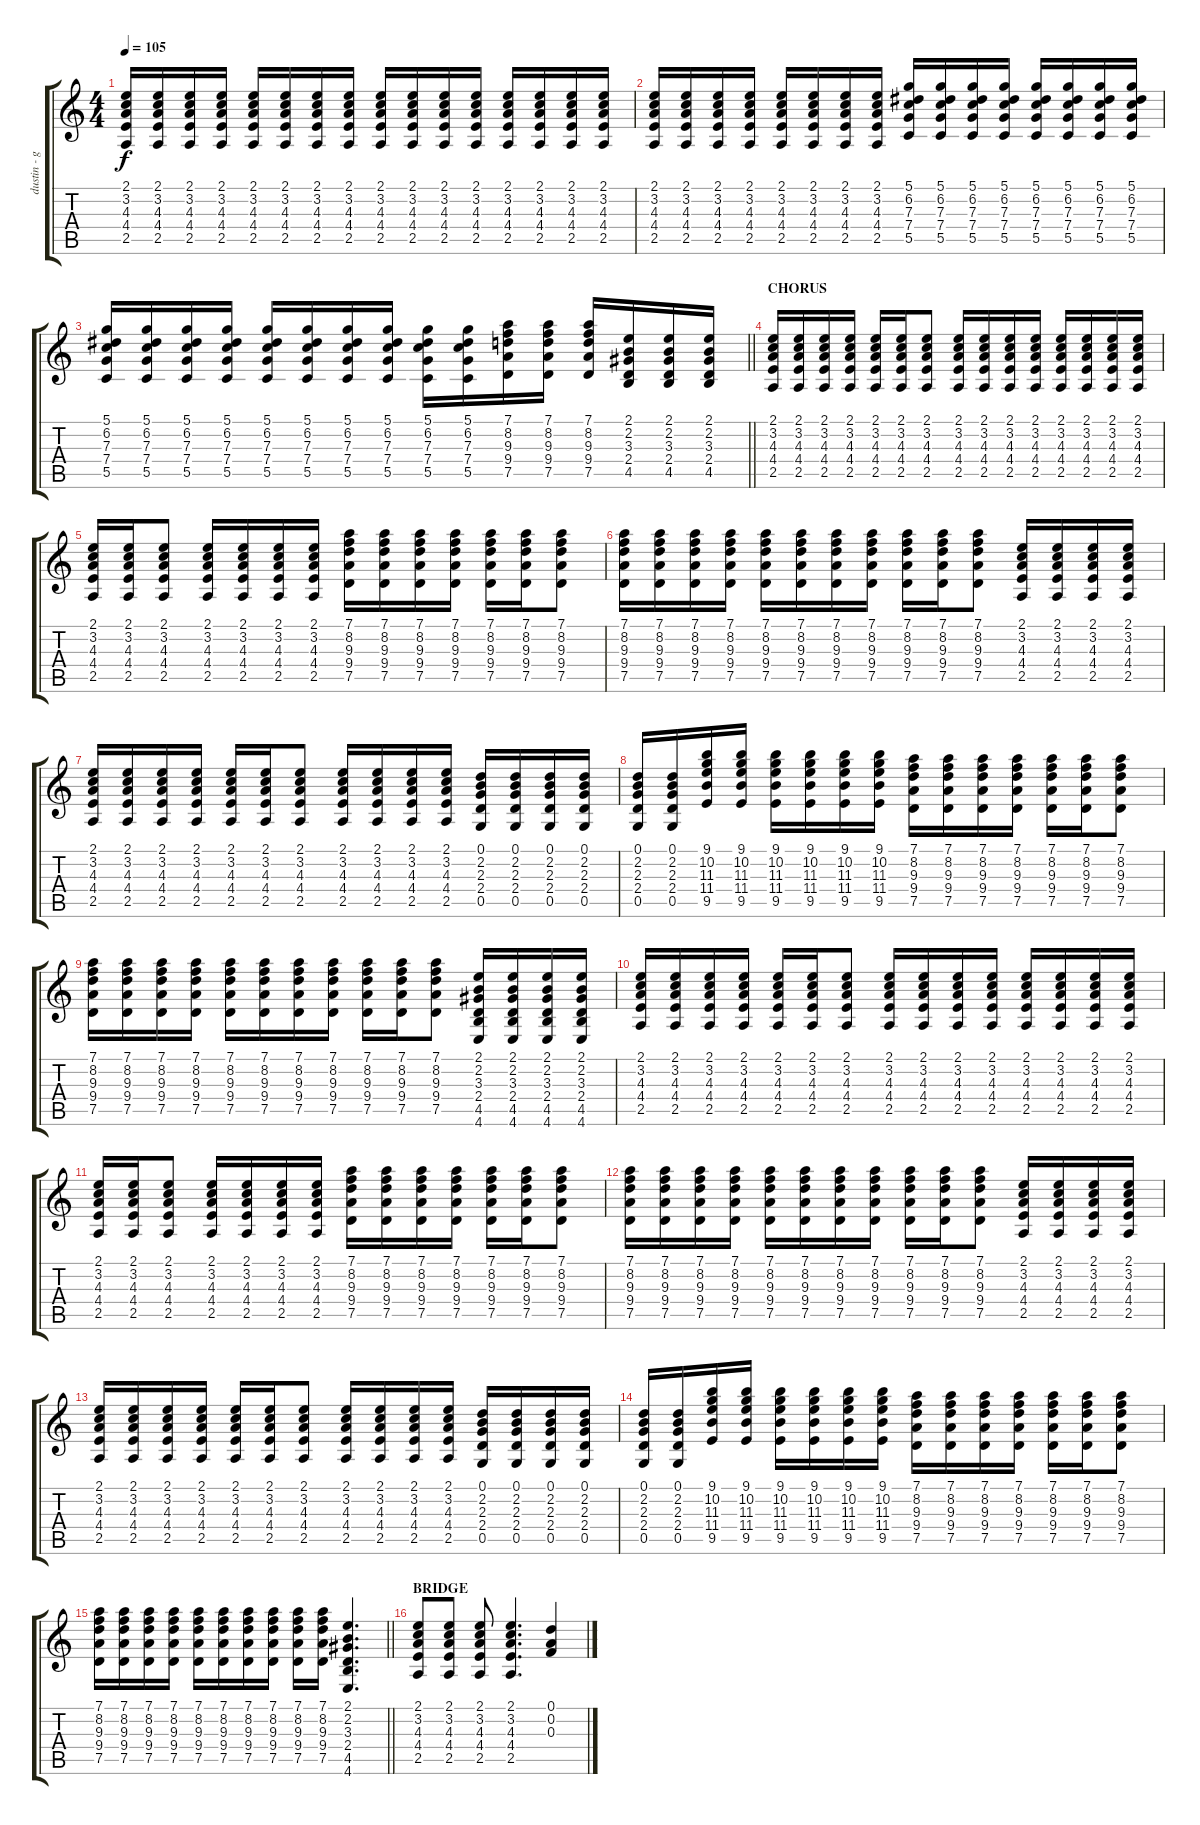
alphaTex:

\track ("dustin - guitar 1" "dustin - g") {instrument distortionguitar}
\staff {score tabs}
\tuning (D4 A3 F3 C3 G2 C2) {hide}
\ts (4 4)
\tempo 105
\clef g2
\ks c
(2.1 3.2 4.3 4.4 2.5).16{dy f} (2.1 3.2 4.3 4.4 2.5).16 (2.1 3.2 4.3 4.4 2.5).16 (2.1 3.2 4.3 4.4 2.5).16 (2.1 3.2 4.3 4.4 2.5).16 (2.1 3.2 4.3 4.4 2.5).16 (2.1 3.2 4.3 4.4 2.5).16 (2.1 3.2 4.3 4.4 2.5).16 (2.1 3.2 4.3 4.4 2.5).16 (2.1 3.2 4.3 4.4 2.5).16 (2.1 3.2 4.3 4.4 2.5).16 (2.1 3.2 4.3 4.4 2.5).16 (2.1 3.2 4.3 4.4 2.5).16 (2.1 3.2 4.3 4.4 2.5).16 (2.1 3.2 4.3 4.4 2.5).16 (2.1 3.2 4.3 4.4 2.5).16 |
(2.1 3.2 4.3 4.4 2.5).16 (2.1 3.2 4.3 4.4 2.5).16 (2.1 3.2 4.3 4.4 2.5).16 (2.1 3.2 4.3 4.4 2.5).16 (2.1 3.2 4.3 4.4 2.5).16 (2.1 3.2 4.3 4.4 2.5).16 (2.1 3.2 4.3 4.4 2.5).16 (2.1 3.2 4.3 4.4 2.5).16 (5.1 6.2 7.3 7.4 5.5).16 (5.1 6.2 7.3 7.4 5.5).16 (5.1 6.2 7.3 7.4 5.5).16 (5.1 6.2 7.3 7.4 5.5).16 (5.1 6.2 7.3 7.4 5.5).16 (5.1 6.2 7.3 7.4 5.5).16 (5.1 6.2 7.3 7.4 5.5).16 (5.1 6.2 7.3 7.4 5.5).16 |
\barLineRight lightlight
(5.1 6.2 7.3 7.4 5.5).16 (5.1 6.2 7.3 7.4 5.5).16 (5.1 6.2 7.3 7.4 5.5).16 (5.1 6.2 7.3 7.4 5.5).16 (5.1 6.2 7.3 7.4 5.5).16 (5.1 6.2 7.3 7.4 5.5).16 (5.1 6.2 7.3 7.4 5.5).16 (5.1 6.2 7.3 7.4 5.5).16 (5.1 6.2 7.3 7.4 5.5).16 (5.1 6.2 7.3 7.4 5.5).16 (7.1 8.2 9.3 9.4 7.5).16 (7.1 8.2 9.3 9.4 7.5).16 (7.1 8.2 9.3 9.4 7.5).16 (2.1 2.2 3.3 2.4 4.5).16 (2.1 2.2 3.3 2.4 4.5).16 (2.1 2.2 3.3 2.4 4.5).16 |
\section ("" "CHORUS")
(2.1 3.2 4.3 4.4 2.5).16 (2.1 3.2 4.3 4.4 2.5).16 (2.1 3.2 4.3 4.4 2.5).16 (2.1 3.2 4.3 4.4 2.5).16 (2.1 3.2 4.3 4.4 2.5).16 (2.1 3.2 4.3 4.4 2.5).16 (2.1 3.2 4.3 4.4 2.5).8 (2.1 3.2 4.3 4.4 2.5).16 (2.1 3.2 4.3 4.4 2.5).16 (2.1 3.2 4.3 4.4 2.5).16 (2.1 3.2 4.3 4.4 2.5).16 (2.1 3.2 4.3 4.4 2.5).16 (2.1 3.2 4.3 4.4 2.5).16 (2.1 3.2 4.3 4.4 2.5).16 (2.1 3.2 4.3 4.4 2.5).16 |
(2.1 3.2 4.3 4.4 2.5).16 (2.1 3.2 4.3 4.4 2.5).16 (2.1 3.2 4.3 4.4 2.5).8 (2.1 3.2 4.3 4.4 2.5).16 (2.1 3.2 4.3 4.4 2.5).16 (2.1 3.2 4.3 4.4 2.5).16 (2.1 3.2 4.3 4.4 2.5).16 (7.1 8.2 9.3 9.4 7.5).16 (7.1 8.2 9.3 9.4 7.5).16 (7.1 8.2 9.3 9.4 7.5).16 (7.1 8.2 9.3 9.4 7.5).16 (7.1 8.2 9.3 9.4 7.5).16 (7.1 8.2 9.3 9.4 7.5).16 (7.1 8.2 9.3 9.4 7.5).8 |
(7.1 8.2 9.3 9.4 7.5).16 (7.1 8.2 9.3 9.4 7.5).16 (7.1 8.2 9.3 9.4 7.5).16 (7.1 8.2 9.3 9.4 7.5).16 (7.1 8.2 9.3 9.4 7.5).16 (7.1 8.2 9.3 9.4 7.5).16 (7.1 8.2 9.3 9.4 7.5).16 (7.1 8.2 9.3 9.4 7.5).16 (7.1 8.2 9.3 9.4 7.5).16 (7.1 8.2 9.3 9.4 7.5).16 (7.1 8.2 9.3 9.4 7.5).8 (2.1 3.2 4.3 4.4 2.5).16 (2.1 3.2 4.3 4.4 2.5).16 (2.1 3.2 4.3 4.4 2.5).16 (2.1 3.2 4.3 4.4 2.5).16 |
(2.1 3.2 4.3 4.4 2.5).16 (2.1 3.2 4.3 4.4 2.5).16 (2.1 3.2 4.3 4.4 2.5).16 (2.1 3.2 4.3 4.4 2.5).16 (2.1 3.2 4.3 4.4 2.5).16 (2.1 3.2 4.3 4.4 2.5).16 (2.1 3.2 4.3 4.4 2.5).8 (2.1 3.2 4.3 4.4 2.5).16 (2.1 3.2 4.3 4.4 2.5).16 (2.1 3.2 4.3 4.4 2.5).16 (2.1 3.2 4.3 4.4 2.5).16 (0.1 2.2 2.3 2.4 0.5).16 (0.1 2.2 2.3 2.4 0.5).16 (0.1 2.2 2.3 2.4 0.5).16 (0.1 2.2 2.3 2.4 0.5).16 |
(0.1 2.2 2.3 2.4 0.5).16 (0.1 2.2 2.3 2.4 0.5).16 (9.1 10.2 11.3 11.4 9.5).16 (9.1 10.2 11.3 11.4 9.5).16 (9.1 10.2 11.3 11.4 9.5).16 (9.1 10.2 11.3 11.4 9.5).16 (9.1 10.2 11.3 11.4 9.5).16 (9.1 10.2 11.3 11.4 9.5).16 (7.1 8.2 9.3 9.4 7.5).16 (7.1 8.2 9.3 9.4 7.5).16 (7.1 8.2 9.3 9.4 7.5).16 (7.1 8.2 9.3 9.4 7.5).16 (7.1 8.2 9.3 9.4 7.5).16 (7.1 8.2 9.3 9.4 7.5).16 (7.1 8.2 9.3 9.4 7.5).8 |
(7.1 8.2 9.3 9.4 7.5).16 (7.1 8.2 9.3 9.4 7.5).16 (7.1 8.2 9.3 9.4 7.5).16 (7.1 8.2 9.3 9.4 7.5).16 (7.1 8.2 9.3 9.4 7.5).16 (7.1 8.2 9.3 9.4 7.5).16 (7.1 8.2 9.3 9.4 7.5).16 (7.1 8.2 9.3 9.4 7.5).16 (7.1 8.2 9.3 9.4 7.5).16 (7.1 8.2 9.3 9.4 7.5).16 (7.1 8.2 9.3 9.4 7.5).8 (2.1 2.2 3.3 2.4 4.5 4.6).16 (2.1 2.2 3.3 2.4 4.5 4.6).16 (2.1 2.2 3.3 2.4 4.5 4.6).16 (2.1 2.2 3.3 2.4 4.5 4.6).16 |
(2.1 3.2 4.3 4.4 2.5).16 (2.1 3.2 4.3 4.4 2.5).16 (2.1 3.2 4.3 4.4 2.5).16 (2.1 3.2 4.3 4.4 2.5).16 (2.1 3.2 4.3 4.4 2.5).16 (2.1 3.2 4.3 4.4 2.5).16 (2.1 3.2 4.3 4.4 2.5).8 (2.1 3.2 4.3 4.4 2.5).16 (2.1 3.2 4.3 4.4 2.5).16 (2.1 3.2 4.3 4.4 2.5).16 (2.1 3.2 4.3 4.4 2.5).16 (2.1 3.2 4.3 4.4 2.5).16 (2.1 3.2 4.3 4.4 2.5).16 (2.1 3.2 4.3 4.4 2.5).16 (2.1 3.2 4.3 4.4 2.5).16 |
(2.1 3.2 4.3 4.4 2.5).16 (2.1 3.2 4.3 4.4 2.5).16 (2.1 3.2 4.3 4.4 2.5).8 (2.1 3.2 4.3 4.4 2.5).16 (2.1 3.2 4.3 4.4 2.5).16 (2.1 3.2 4.3 4.4 2.5).16 (2.1 3.2 4.3 4.4 2.5).16 (7.1 8.2 9.3 9.4 7.5).16 (7.1 8.2 9.3 9.4 7.5).16 (7.1 8.2 9.3 9.4 7.5).16 (7.1 8.2 9.3 9.4 7.5).16 (7.1 8.2 9.3 9.4 7.5).16 (7.1 8.2 9.3 9.4 7.5).16 (7.1 8.2 9.3 9.4 7.5).8 |
(7.1 8.2 9.3 9.4 7.5).16 (7.1 8.2 9.3 9.4 7.5).16 (7.1 8.2 9.3 9.4 7.5).16 (7.1 8.2 9.3 9.4 7.5).16 (7.1 8.2 9.3 9.4 7.5).16 (7.1 8.2 9.3 9.4 7.5).16 (7.1 8.2 9.3 9.4 7.5).16 (7.1 8.2 9.3 9.4 7.5).16 (7.1 8.2 9.3 9.4 7.5).16 (7.1 8.2 9.3 9.4 7.5).16 (7.1 8.2 9.3 9.4 7.5).8 (2.1 3.2 4.3 4.4 2.5).16 (2.1 3.2 4.3 4.4 2.5).16 (2.1 3.2 4.3 4.4 2.5).16 (2.1 3.2 4.3 4.4 2.5).16 |
(2.1 3.2 4.3 4.4 2.5).16 (2.1 3.2 4.3 4.4 2.5).16 (2.1 3.2 4.3 4.4 2.5).16 (2.1 3.2 4.3 4.4 2.5).16 (2.1 3.2 4.3 4.4 2.5).16 (2.1 3.2 4.3 4.4 2.5).16 (2.1 3.2 4.3 4.4 2.5).8 (2.1 3.2 4.3 4.4 2.5).16 (2.1 3.2 4.3 4.4 2.5).16 (2.1 3.2 4.3 4.4 2.5).16 (2.1 3.2 4.3 4.4 2.5).16 (0.1 2.2 2.3 2.4 0.5).16 (0.1 2.2 2.3 2.4 0.5).16 (0.1 2.2 2.3 2.4 0.5).16 (0.1 2.2 2.3 2.4 0.5).16 |
(0.1 2.2 2.3 2.4 0.5).16 (0.1 2.2 2.3 2.4 0.5).16 (9.1 10.2 11.3 11.4 9.5).16 (9.1 10.2 11.3 11.4 9.5).16 (9.1 10.2 11.3 11.4 9.5).16 (9.1 10.2 11.3 11.4 9.5).16 (9.1 10.2 11.3 11.4 9.5).16 (9.1 10.2 11.3 11.4 9.5).16 (7.1 8.2 9.3 9.4 7.5).16 (7.1 8.2 9.3 9.4 7.5).16 (7.1 8.2 9.3 9.4 7.5).16 (7.1 8.2 9.3 9.4 7.5).16 (7.1 8.2 9.3 9.4 7.5).16 (7.1 8.2 9.3 9.4 7.5).16 (7.1 8.2 9.3 9.4 7.5).8 |
\barLineRight lightlight
(7.1 8.2 9.3 9.4 7.5).16 (7.1 8.2 9.3 9.4 7.5).16 (7.1 8.2 9.3 9.4 7.5).16 (7.1 8.2 9.3 9.4 7.5).16 (7.1 8.2 9.3 9.4 7.5).16 (7.1 8.2 9.3 9.4 7.5).16 (7.1 8.2 9.3 9.4 7.5).16 (7.1 8.2 9.3 9.4 7.5).16 (7.1 8.2 9.3 9.4 7.5).16 (7.1 8.2 9.3 9.4 7.5).16 (2.1 2.2 3.3 2.4 4.5 4.6).4{d} |
\section ("" "BRIDGE")
(2.1 3.2 4.3 4.4 2.5).8 (2.1 3.2 4.3 4.4 2.5).8 (2.1 3.2 4.3 4.4 2.5).8 (2.1 3.2 4.3 4.4 2.5).4{d} (0.1 0.2 0.3).4
